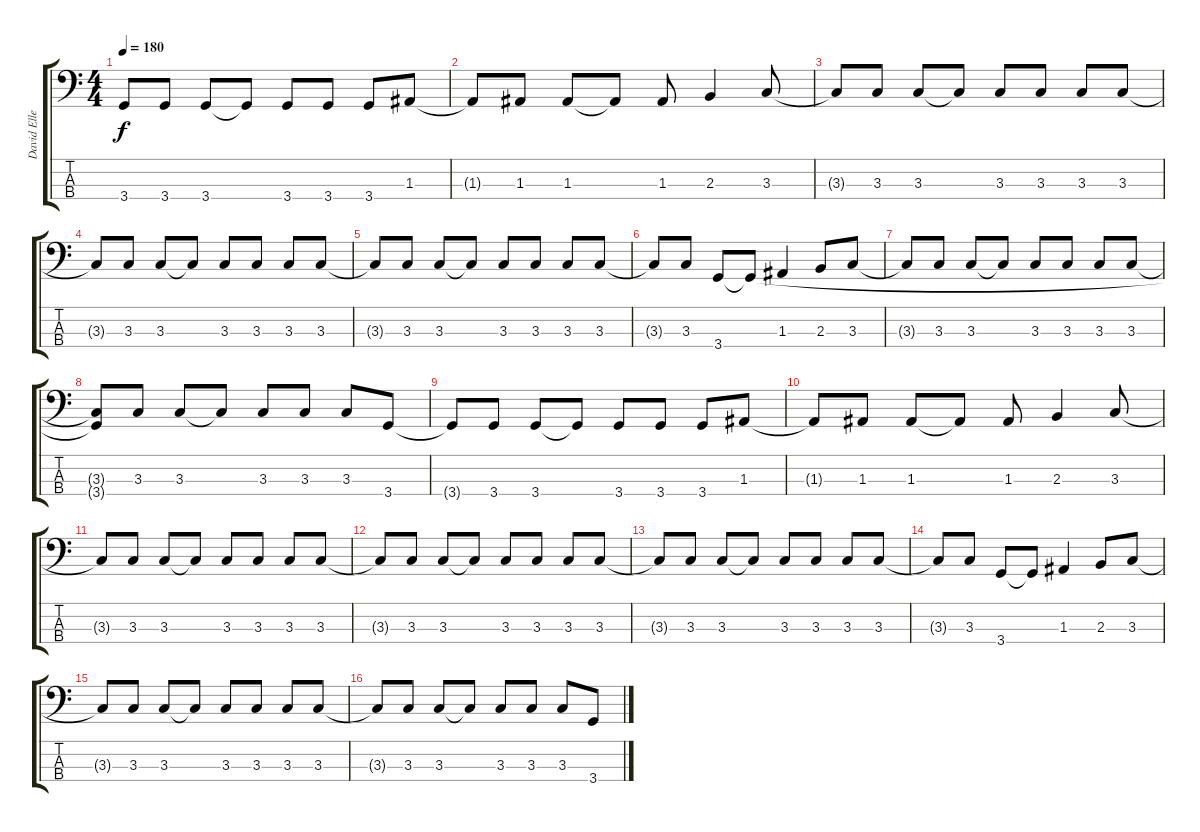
\track ("David Ellefson" "David Elle") {instrument electricbasspick}
\staff {score tabs}
\tuning (G2 D2 A1 E1) {hide}
\ts (4 4)
\tempo 180
\clef f4
\ks c
3.4{t}.8{dy f} 3.4.8 3.4.8 3.4{t}.8 3.4.8 3.4.8 3.4.8 1.3.8 |
1.3{t}.8 1.3.8 1.3.8 1.3{t}.8 1.3.8 2.3.4 3.3.8 |
3.3{t}.8 3.3.8 3.3.8 3.3{t}.8 3.3.8 3.3.8 3.3.8 3.3.8 |
3.3{t}.8 3.3.8 3.3.8 3.3{t}.8 3.3.8 3.3.8 3.3.8 3.3.8 |
3.3{t}.8 3.3.8 3.3.8 3.3{t}.8 3.3.8 3.3.8 3.3.8 3.3.8 |
3.3{t}.8 3.3.8 3.4.8 3.4{t}.8 1.3.4 2.3.8 3.3.8 |
3.3{t}.8 3.3.8 3.3.8 3.3{t}.8 3.3.8 3.3.8 3.3.8 3.3.8 |
(3.3{t} 3.4{t}).8 3.3.8 3.3.8 3.3{t}.8 3.3.8 3.3.8 3.3.8 3.4.8 |
3.4{t}.8 3.4.8 3.4.8 3.4{t}.8 3.4.8 3.4.8 3.4.8 1.3.8 |
1.3{t}.8 1.3.8 1.3.8 1.3{t}.8 1.3.8 2.3.4 3.3.8 |
3.3{t}.8 3.3.8 3.3.8 3.3{t}.8 3.3.8 3.3.8 3.3.8 3.3.8 |
3.3{t}.8 3.3.8 3.3.8 3.3{t}.8 3.3.8 3.3.8 3.3.8 3.3.8 |
3.3{t}.8 3.3.8 3.3.8 3.3{t}.8 3.3.8 3.3.8 3.3.8 3.3.8 |
3.3{t}.8 3.3.8 3.4.8 3.4{t}.8 1.3.4 2.3.8 3.3.8 |
3.3{t}.8 3.3.8 3.3.8 3.3{t}.8 3.3.8 3.3.8 3.3.8 3.3.8 |
3.3{t}.8 3.3.8 3.3.8 3.3{t}.8 3.3.8 3.3.8 3.3.8 3.4.8
